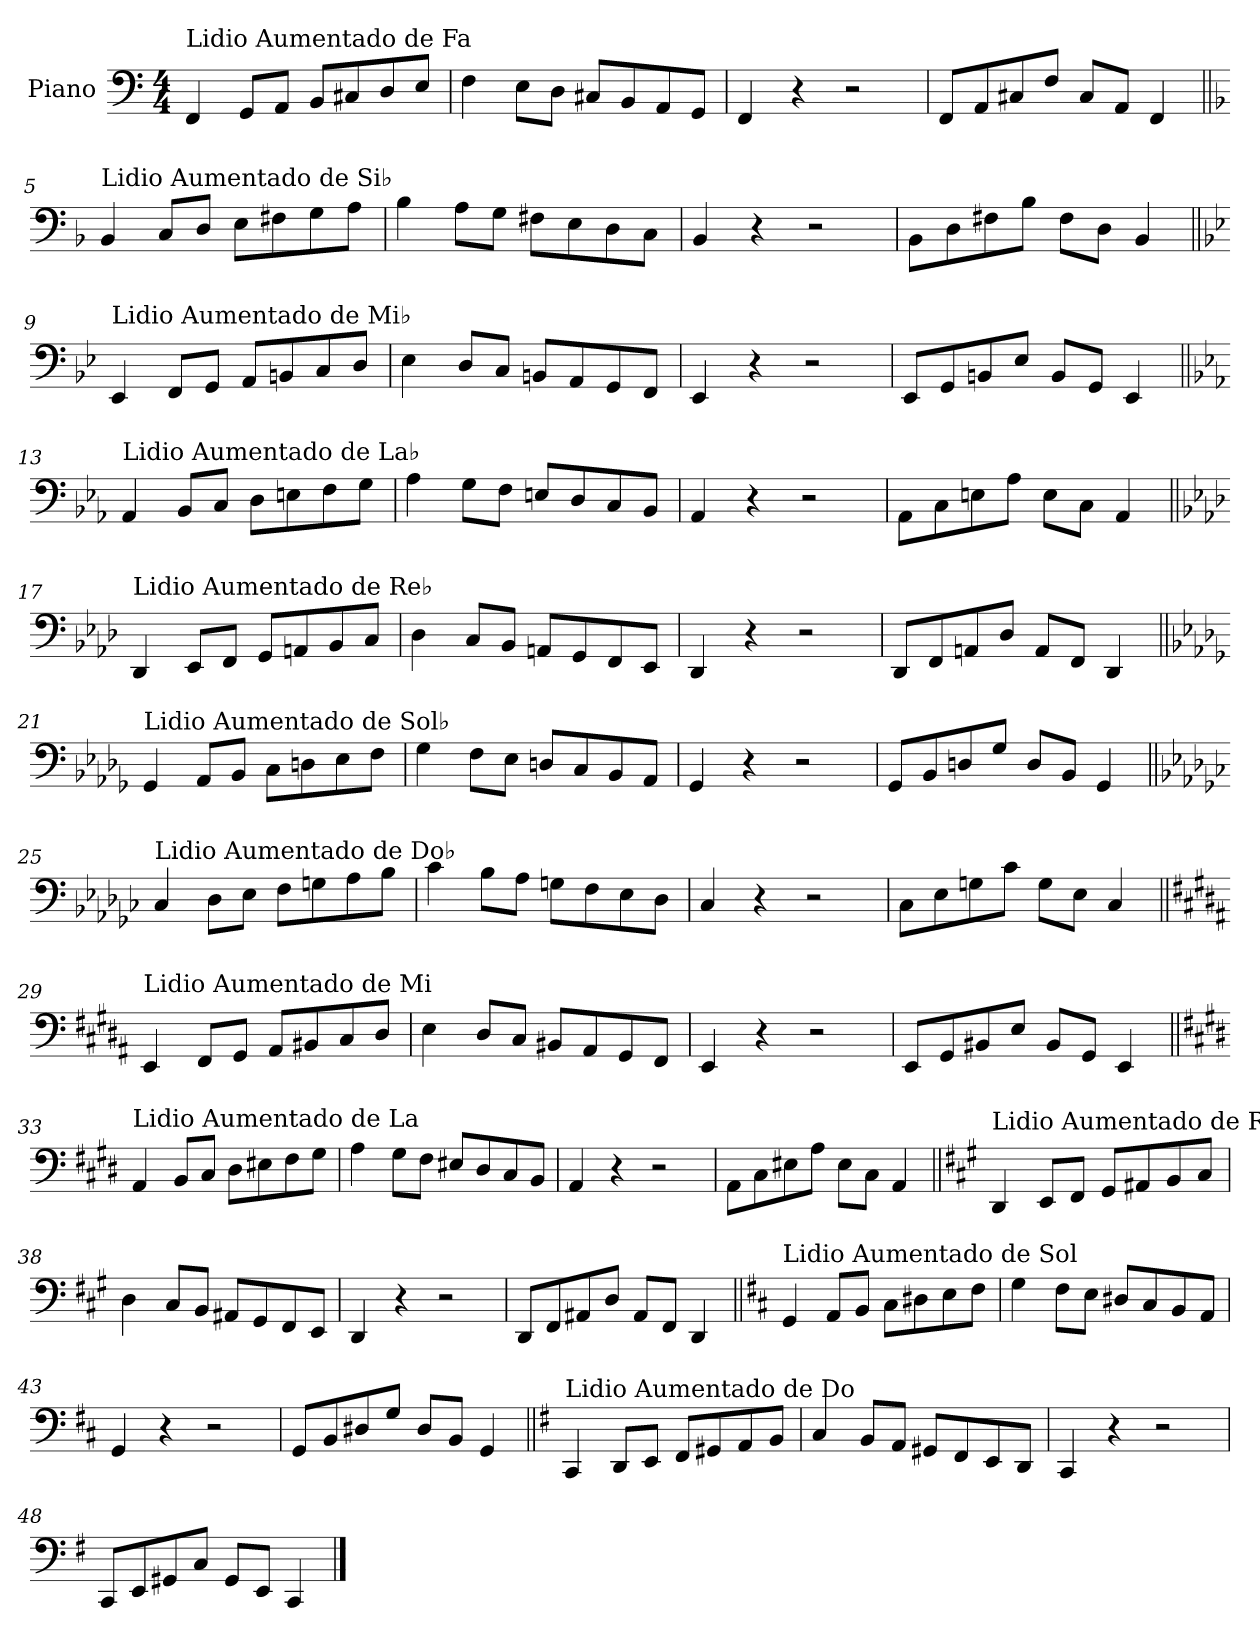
**kern
*part1
*staff1
*I"Piano
*I'Pno.
*clefF4
*k[]
*M4/4
=1
!LO:TX:a:t=Lidio Aumentado de Fa
4FF/
8GG/L
8AA/J
8BB/L
8C#X/
8D/
8E/J
=2
4F\
8E\L
8D\J
8C#X/L
8BB/
8AA/
8GG/J
=3
4FF/
4r
2r
=4
8FF/L
8AA/
8C#X/
8F/J
8C#/L
8AA/J
4FF/
!!LO:LB:g=z
=5||
*k[b-]
!LO:TX:a:t=Lidio Aumentado de Si♭
4BB-/
8C/L
8D/J
8E\L
8F#X\
8G\
8A\J
=6
4B-\
8A\L
8G\J
8F#X\L
8E\
8D\
8C\J
=7
4BB-/
4r
2r
=8
8BB-\L
8D\
8F#X\
8B-\J
8F#\L
8D\J
4BB-/
!!LO:LB:g=z
=9||
*k[b-e-]
!LO:TX:a:t=Lidio Aumentado de Mi♭
4EE-/
8FF/L
8GG/J
8AA/L
8BBn/
8C/
8D/J
=10
4E-\
8D/L
8C/J
8BBn/L
8AA/
8GG/
8FF/J
=11
4EE-/
4r
2r
=12
8EE-/L
8GG/
8BBn/
8E-/J
8BB/L
8GG/J
4EE-/
!!LO:LB:g=z
=13||
*k[b-e-a-]
!LO:TX:a:t=Lidio Aumentado de La♭
4AA-/
8BB-/L
8C/J
8D\L
8En\
8F\
8G\J
=14
4A-\
8G\L
8F\J
8En/L
8D/
8C/
8BB-/J
=15
4AA-/
4r
2r
=16
8AA-\L
8C\
8En\
8A-\J
8E\L
8C\J
4AA-/
!!LO:LB:g=z
=17||
*k[b-e-a-d-]
!LO:TX:a:t=Lidio Aumentado de Re♭
4DD-/
8EE-/L
8FF/J
8GG/L
8AAn/
8BB-/
8C/J
=18
4D-\
8C/L
8BB-/J
8AAn/L
8GG/
8FF/
8EE-/J
=19
4DD-/
4r
2r
=20
8DD-/L
8FF/
8AAn/
8D-/J
8AA/L
8FF/J
4DD-/
!!LO:LB:g=z
=21||
*k[b-e-a-d-g-]
!LO:TX:a:t=Lidio Aumentado de Sol♭
4GG-/
8AA-/L
8BB-/J
8C\L
8Dn\
8E-\
8F\J
=22
4G-\
8F\L
8E-\J
8Dn/L
8C/
8BB-/
8AA-/J
=23
4GG-/
4r
2r
=24
8GG-/L
8BB-/
8Dn/
8G-/J
8D/L
8BB-/J
4GG-/
!!LO:LB:g=z
=25||
*k[b-e-a-d-g-c-]
!LO:TX:a:t=Lidio Aumentado de Do♭
4C-/
8D-\L
8E-\J
8F\L
8Gn\
8A-\
8B-\J
=26
4c-\
8B-\L
8A-\J
8Gn\L
8F\
8E-\
8D-\J
=27
4C-/
4r
2r
=28
8C-\L
8E-\
8Gn\
8c-\J
8G\L
8E-\J
4C-/
!!LO:LB:g=z
=29||
*k[f#c#g#d#a#]
!LO:TX:a:t=Lidio Aumentado de Mi
4EE/
8FF#/L
8GG#/J
8AA#/L
8BB#X/
8C#/
8D#/J
=30
4E\
8D#/L
8C#/J
8BB#X/L
8AA#/
8GG#/
8FF#/J
=31
4EE/
4r
2r
=32
8EE/L
8GG#/
8BB#X/
8E/J
8BB#/L
8GG#/J
4EE/
!!LO:LB:g=z
=33||
*k[f#c#g#d#]
!LO:TX:a:t=Lidio Aumentado de La
4AA/
8BB/L
8C#/J
8D#\L
8E#X\
8F#\
8G#\J
=34
4A\
8G#\L
8F#\J
8E#X/L
8D#/
8C#/
8BB/J
=35
4AA/
4r
2r
=36
8AA\L
8C#\
8E#X\
8A\J
8E#\L
8C#\J
4AA/
!!LO:LB:g=z
=37||
*k[f#c#g#]
!LO:TX:a:t=Lidio Aumentado de Re
4DD/
8EE/L
8FF#/J
8GG#/L
8AA#X/
8BB/
8C#/J
=38
4D\
8C#/L
8BB/J
8AA#X/L
8GG#/
8FF#/
8EE/J
=39
4DD/
4r
2r
=40
8DD/L
8FF#/
8AA#X/
8D/J
8AA#/L
8FF#/J
4DD/
!!LO:LB:g=z
=41||
*k[f#c#]
!LO:TX:a:t=Lidio Aumentado de Sol
4GG/
8AA/L
8BB/J
8C#\L
8D#X\
8E\
8F#\J
=42
4G\
8F#\L
8E\J
8D#X/L
8C#/
8BB/
8AA/J
=43
4GG/
4r
2r
=44
8GG/L
8BB/
8D#X/
8G/J
8D#/L
8BB/J
4GG/
!!LO:LB:g=z
=45||
*k[f#]
!LO:TX:a:t=Lidio Aumentado de Do
4CC/
8DD/L
8EE/J
8FF#/L
8GG#X/
8AA/
8BB/J
=46
4C/
8BB/L
8AA/J
8GG#X/L
8FF#/
8EE/
8DD/J
=47
4CC/
4r
2r
=48
8CC/L
8EE/
8GG#X/
8C/J
8GG#/L
8EE/J
4CC/
==
*-
